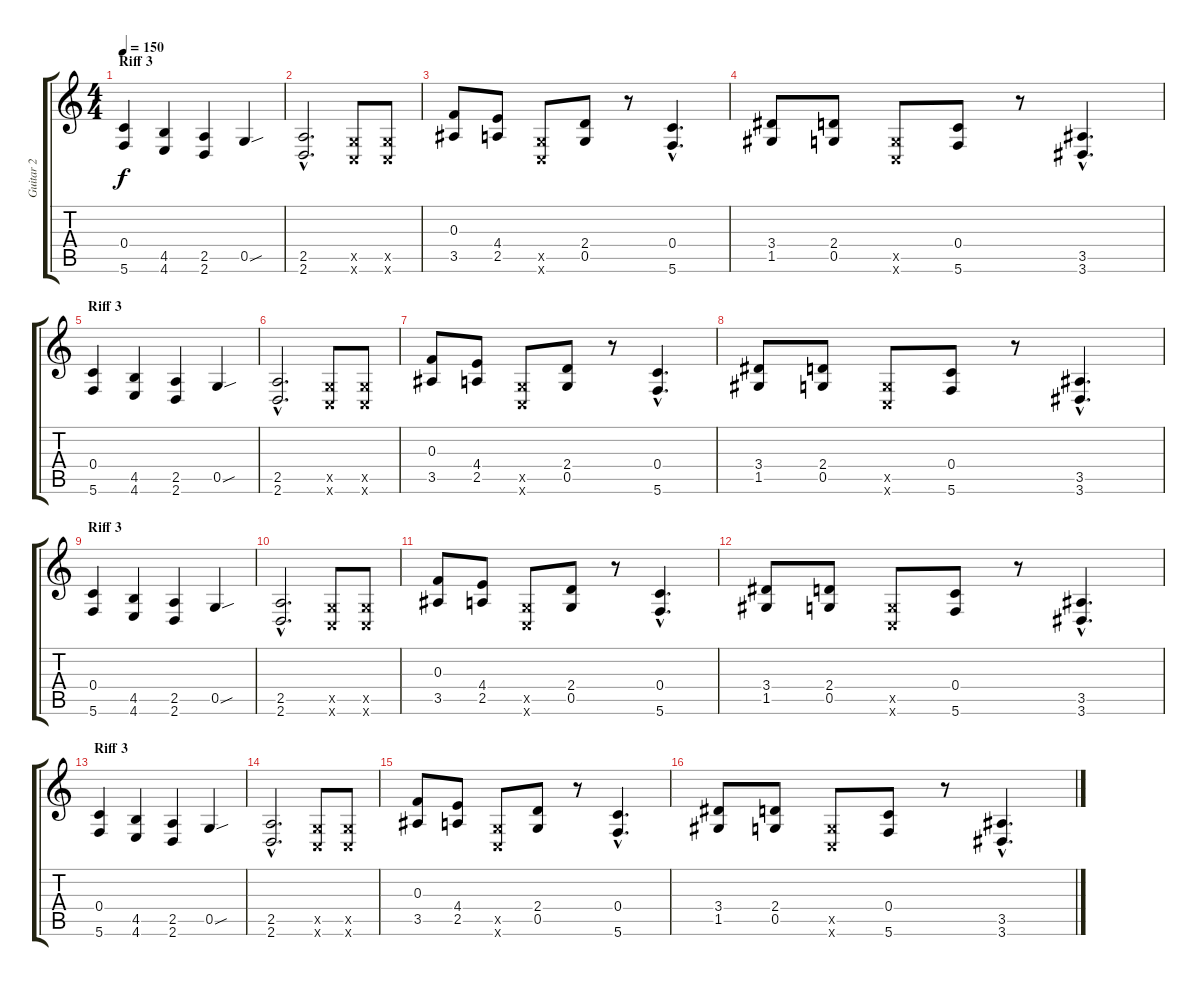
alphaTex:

\track ("Guitar 2" "Guitar 2") {instrument distortionguitar}
\staff {score tabs}
\tuning (D4 A3 F3 C3 G2 C2) {hide}
\ts (4 4)
\section ("" "Riff 3")
\tempo 150
\clef g2
\ks c
(0.4 5.6).4{dy f} (4.5 4.6).4 (2.5 2.6).4 0.5{sou}.4 |
(2.5{hac} 2.6{hac}).2{d} (0.5{x} 0.6{x}).8 (0.5{x} 0.6{x}).8 |
(0.3 3.5).8 (4.4 2.5).8 (0.5{x} 0.6{x}).8 (2.4 0.5).8 r.8 (0.4{hac} 5.6{hac}).4{d} |
(3.4 1.5).8 (2.4 0.5).8 (0.5{x} 0.6{x}).8 (0.4 5.6).8 r.8 (3.5{hac} 3.6{hac}).4{d} |
\section ("" "Riff 3")
(0.4 5.6).4 (4.5 4.6).4 (2.5 2.6).4 0.5{sou}.4 |
(2.5{hac} 2.6{hac}).2{d} (0.5{x} 0.6{x}).8 (0.5{x} 0.6{x}).8 |
(0.3 3.5).8 (4.4 2.5).8 (0.5{x} 0.6{x}).8 (2.4 0.5).8 r.8 (0.4{hac} 5.6{hac}).4{d} |
(3.4 1.5).8 (2.4 0.5).8 (0.5{x} 0.6{x}).8 (0.4 5.6).8 r.8 (3.5{hac} 3.6{hac}).4{d} |
\section ("" "Riff 3")
(0.4 5.6).4 (4.5 4.6).4 (2.5 2.6).4 0.5{sou}.4 |
(2.5{hac} 2.6{hac}).2{d} (0.5{x} 0.6{x}).8 (0.5{x} 0.6{x}).8 |
(0.3 3.5).8 (4.4 2.5).8 (0.5{x} 0.6{x}).8 (2.4 0.5).8 r.8 (0.4{hac} 5.6{hac}).4{d} |
(3.4 1.5).8 (2.4 0.5).8 (0.5{x} 0.6{x}).8 (0.4 5.6).8 r.8 (3.5{hac} 3.6{hac}).4{d} |
\section ("" "Riff 3")
(0.4 5.6).4 (4.5 4.6).4 (2.5 2.6).4 0.5{sou}.4 |
(2.5{hac} 2.6{hac}).2{d} (0.5{x} 0.6{x}).8 (0.5{x} 0.6{x}).8 |
(0.3 3.5).8 (4.4 2.5).8 (0.5{x} 0.6{x}).8 (2.4 0.5).8 r.8 (0.4{hac} 5.6{hac}).4{d} |
(3.4 1.5).8 (2.4 0.5).8 (0.5{x} 0.6{x}).8 (0.4 5.6).8 r.8 (3.5{hac} 3.6{hac}).4{d}
